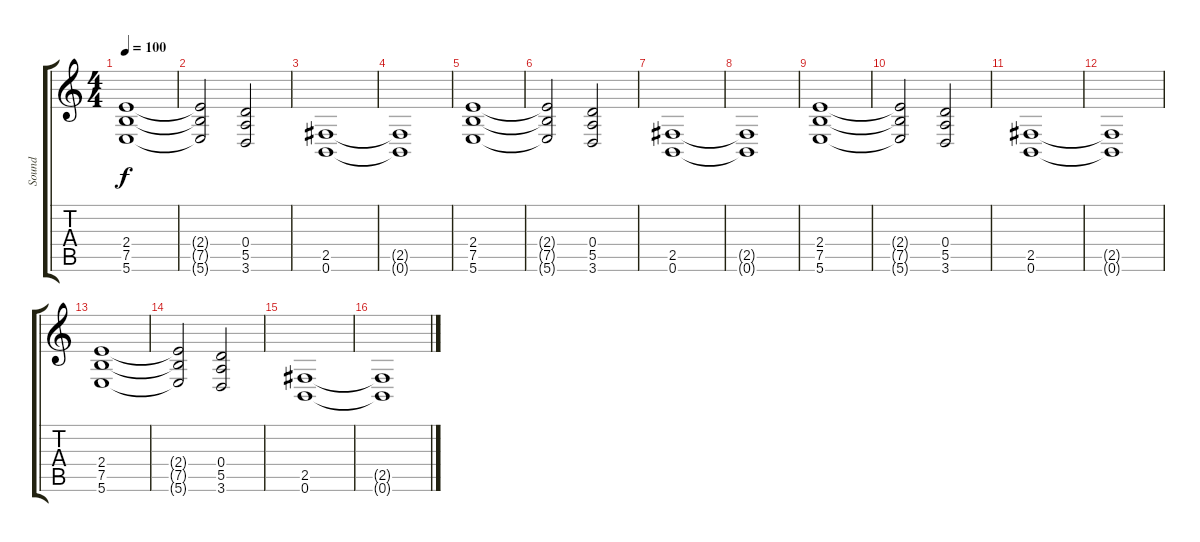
\track ("Sound" "Sound") {instrument distortionguitar}
\staff {score tabs}
\tuning (E4 B3 G3 D3 E2 B1) {hide}
\ts (4 4)
\tempo 100
\clef g2
\ks c
(2.4 7.5 5.6).1{dy f} |
(2.4{t} 7.5{t} 5.6{t}).2 (0.4 5.5 3.6).2 |
(2.5 0.6).1 |
(2.5{t} 0.6{t}).1 |
(2.4 7.5 5.6).1 |
(2.4{t} 7.5{t} 5.6{t}).2 (0.4 5.5 3.6).2 |
(2.5 0.6).1 |
(2.5{t} 0.6{t}).1 |
(2.4 7.5 5.6).1 |
(2.4{t} 7.5{t} 5.6{t}).2 (0.4 5.5 3.6).2 |
(2.5 0.6).1 |
(2.5{t} 0.6{t}).1 |
(2.4 7.5 5.6).1 |
(2.4{t} 7.5{t} 5.6{t}).2 (0.4 5.5 3.6).2 |
(2.5 0.6).1 |
(2.5{t} 0.6{t}).1
